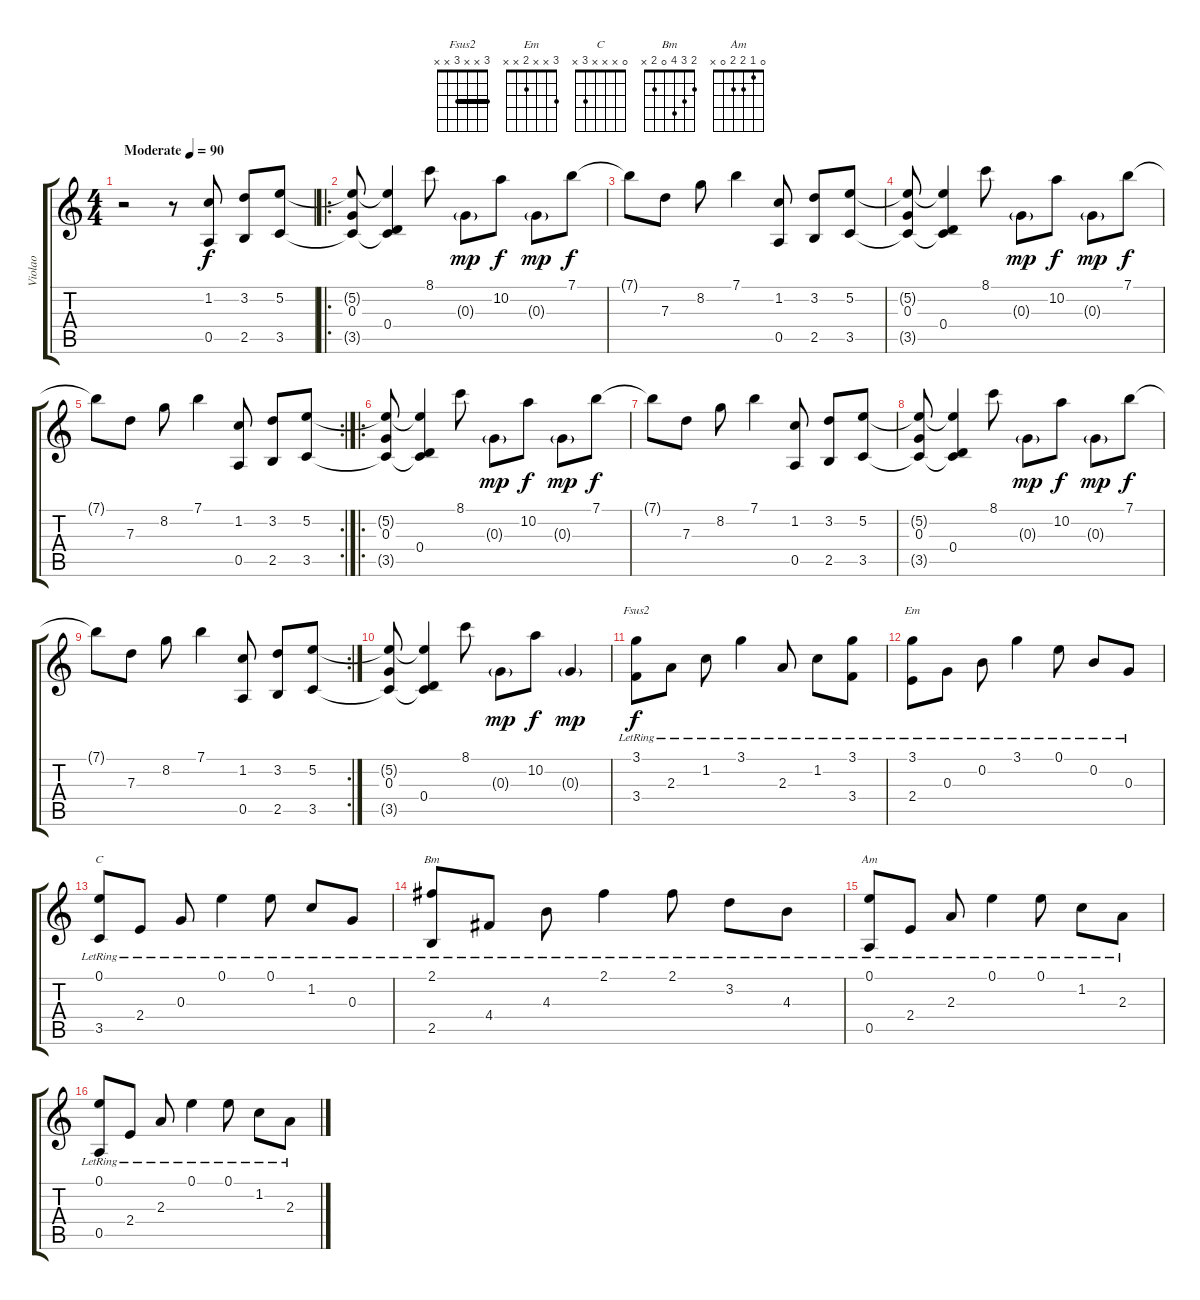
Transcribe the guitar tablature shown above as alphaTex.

\track ("Violao" "Violao") {instrument acousticguitarsteel}
\staff {score tabs}
\tuning (E4 B3 G3 D3 A2 E2) {hide}
\chord ("Fsus2" 3 x x 3 x x) {barre 3}
\chord ("Em" 3 x x 2 x x)
\chord ("C" 0 x x x 3 x)
\chord ("Bm" 2 3 4 0 2 x)
\chord ("Am" 0 1 2 2 0 x)
\ts (4 4)
\tempo (90 "Moderate")
\clef g2
\ks c
r.2{dy f instrument acousticguitarsteel} r.8 (1.2 0.5).8 (3.2 2.5).8 (5.2 3.5).8 |
\ro
(5.2{t} 0.3 3.5{t}).8 (5.2{t} 0.4 3.5{t}).4 8.1.8 0.3{g}.8{dy mp} 10.2.8{dy f} 0.3{g}.8{dy mp} 7.1.8{dy f} |
7.1{t}.8 7.3.8 8.2.8 7.1.4 (1.2 0.5).8 (3.2 2.5).8 (5.2 3.5).8 |
(5.2{t} 0.3 3.5{t}).8 (5.2{t} 0.4 3.5{t}).4 8.1.8 0.3{g}.8{dy mp} 10.2.8{dy f} 0.3{g}.8{dy mp} 7.1.8{dy f} |
\rc 2
7.1{t}.8 7.3.8 8.2.8 7.1.4 (1.2 0.5).8 (3.2 2.5).8 (5.2 3.5).8 |
\ro
(5.2{t} 0.3 3.5{t}).8 (5.2{t} 0.4 3.5{t}).4 8.1.8 0.3{g}.8{dy mp} 10.2.8{dy f} 0.3{g}.8{dy mp} 7.1.8{dy f} |
7.1{t}.8 7.3.8 8.2.8 7.1.4 (1.2 0.5).8 (3.2 2.5).8 (5.2 3.5).8 |
(5.2{t} 0.3 3.5{t}).8 (5.2{t} 0.4 3.5{t}).4 8.1.8 0.3{g}.8{dy mp} 10.2.8{dy f} 0.3{g}.8{dy mp} 7.1.8{dy f} |
\rc 2
7.1{t}.8 7.3.8 8.2.8 7.1.4 (1.2 0.5).8 (3.2 2.5).8 (5.2 3.5).8 |
(5.2{t} 0.3 3.5{t}).8 (5.2{t} 0.4 3.5{t}).4 8.1.8 0.3{g}.8{dy mp} 10.2.8{dy f} 0.3{g}.4{dy mp} |
(3.1{lr} 3.4{lr}).8{ch "Fsus2" dy f} 2.3{lr}.8 1.2{lr}.8 3.1{lr}.4 2.3{lr}.8 1.2{lr}.8 (3.1{lr} 3.4{lr}).8 |
(3.1{lr} 2.4{lr}).8{ch "Em"} 0.3{lr}.8 0.2{lr}.8 3.1{lr}.4 0.1{lr}.8 0.2{lr}.8 0.3{lr}.8 |
(0.1{lr} 3.5{lr}).8{ch "C"} 2.4{lr}.8 0.3{lr}.8 0.1{lr}.4 0.1{lr}.8 1.2{lr}.8 0.3{lr}.8 |
(2.1{lr} 2.5{lr}).8{ch "Bm"} 4.4{lr}.8 4.3{lr}.8 2.1{lr}.4 2.1{lr}.8 3.2{lr}.8 4.3{lr}.8 |
(0.1{lr} 0.5{lr}).8{ch "Am"} 2.4{lr}.8 2.3{lr}.8 0.1{lr}.4 0.1{lr}.8 1.2{lr}.8 2.3{lr}.8 |
(0.1{lr} 0.5{lr}).8 2.4{lr}.8 2.3{lr}.8 0.1{lr}.4 0.1{lr}.8 1.2{lr}.8 2.3{lr}.8
